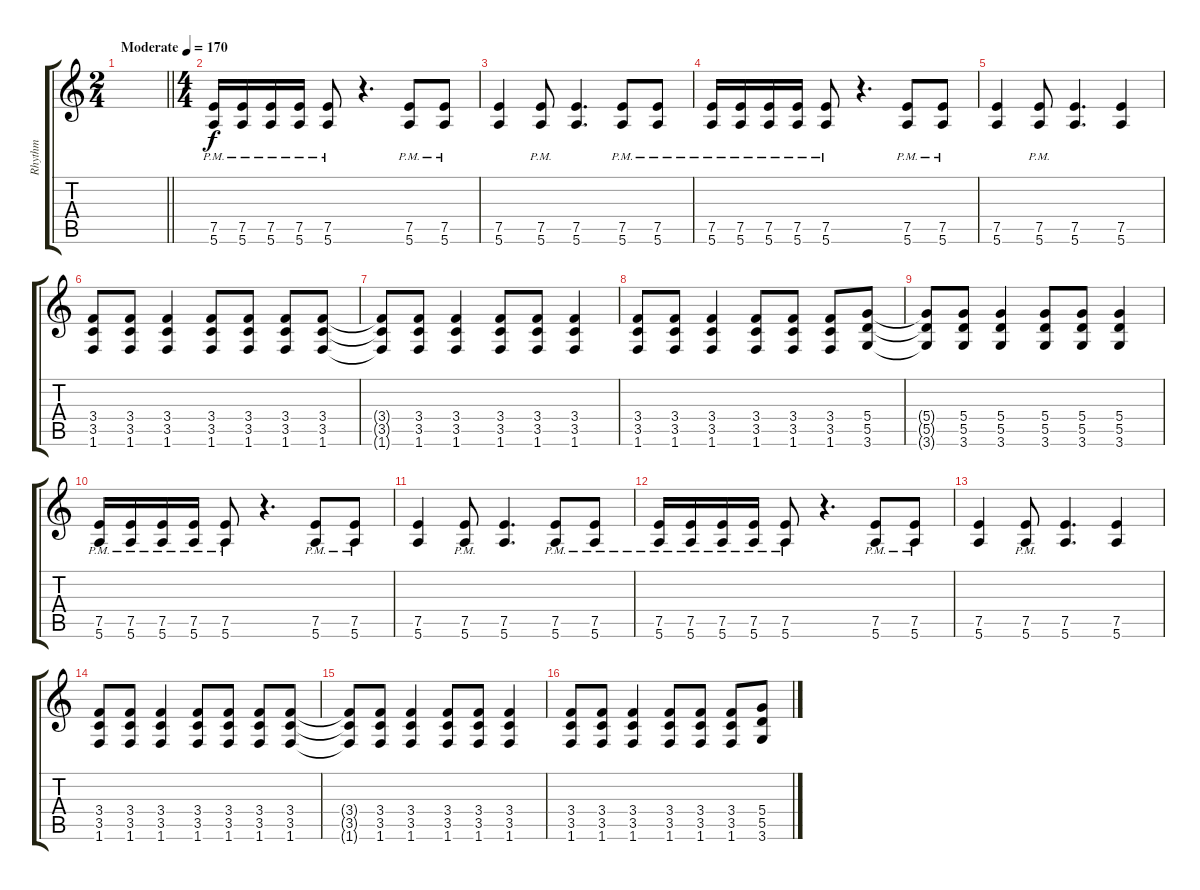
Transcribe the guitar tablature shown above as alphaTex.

\track ("Rhythm" "Rhythm") {instrument overdrivenguitar}
\staff {score tabs}
\tuning (E4 B3 G3 D3 A2 E2) {hide}
\ts (2 4)
\tempo (170 "Moderate")
\clef g2
\barLineRight lightlight
\ks c
|
\ts (4 4)
(7.5{pm} 5.6{pm}).16 (7.5{pm} 5.6{pm}).16 (7.5{pm} 5.6{pm}).16 (7.5{pm} 5.6{pm}).16 (7.5{pm} 5.6{pm}).8 r.4{d} (7.5{pm} 5.6{pm}).8 (7.5{pm} 5.6{pm}).8 |
(7.5 5.6).4 (7.5{pm} 5.6{pm}).8 (7.5 5.6).4{d} (7.5{pm} 5.6{pm}).8 (7.5{pm} 5.6{pm}).8 |
(7.5{pm} 5.6{pm}).16 (7.5{pm} 5.6{pm}).16 (7.5{pm} 5.6{pm}).16 (7.5{pm} 5.6{pm}).16 (7.5{pm} 5.6{pm}).8 r.4{d} (7.5{pm} 5.6{pm}).8 (7.5{pm} 5.6{pm}).8 |
(7.5 5.6).4 (7.5{pm} 5.6{pm}).8 (7.5 5.6).4{d} (7.5 5.6).4 |
(3.4 3.5 1.6).8 (3.4 3.5 1.6).8 (3.4 3.5 1.6).4 (3.4 3.5 1.6).8 (3.4 3.5 1.6).8 (3.4 3.5 1.6).8 (3.4 3.5 1.6).8 |
(3.4{t} 3.5{t} 1.6{t}).8 (3.4 3.5 1.6).8 (3.4 3.5 1.6).4 (3.4 3.5 1.6).8 (3.4 3.5 1.6).8 (3.4 3.5 1.6).4 |
(3.4 3.5 1.6).8 (3.4 3.5 1.6).8 (3.4 3.5 1.6).4 (3.4 3.5 1.6).8 (3.4 3.5 1.6).8 (3.4 3.5 1.6).8 (5.4 5.5 3.6).8 |
(5.4{t} 5.5{t} 3.6{t}).8 (5.4 5.5 3.6).8 (5.4 5.5 3.6).4 (5.4 5.5 3.6).8 (5.4 5.5 3.6).8 (5.4 5.5 3.6).4 |
(7.5{pm} 5.6{pm}).16 (7.5{pm} 5.6{pm}).16 (7.5{pm} 5.6{pm}).16 (7.5{pm} 5.6{pm}).16 (7.5{pm} 5.6{pm}).8 r.4{d} (7.5{pm} 5.6{pm}).8 (7.5{pm} 5.6{pm}).8 |
(7.5 5.6).4 (7.5{pm} 5.6{pm}).8 (7.5 5.6).4{d} (7.5{pm} 5.6{pm}).8 (7.5{pm} 5.6{pm}).8 |
(7.5{pm} 5.6{pm}).16 (7.5{pm} 5.6{pm}).16 (7.5{pm} 5.6{pm}).16 (7.5{pm} 5.6{pm}).16 (7.5{pm} 5.6{pm}).8 r.4{d} (7.5{pm} 5.6{pm}).8 (7.5{pm} 5.6{pm}).8 |
(7.5 5.6).4 (7.5{pm} 5.6{pm}).8 (7.5 5.6).4{d} (7.5 5.6).4 |
(3.4 3.5 1.6).8 (3.4 3.5 1.6).8 (3.4 3.5 1.6).4 (3.4 3.5 1.6).8 (3.4 3.5 1.6).8 (3.4 3.5 1.6).8 (3.4 3.5 1.6).8 |
(3.4{t} 3.5{t} 1.6{t}).8 (3.4 3.5 1.6).8 (3.4 3.5 1.6).4 (3.4 3.5 1.6).8 (3.4 3.5 1.6).8 (3.4 3.5 1.6).4 |
(3.4 3.5 1.6).8 (3.4 3.5 1.6).8 (3.4 3.5 1.6).4 (3.4 3.5 1.6).8 (3.4 3.5 1.6).8 (3.4 3.5 1.6).8 (5.4 5.5 3.6).8
